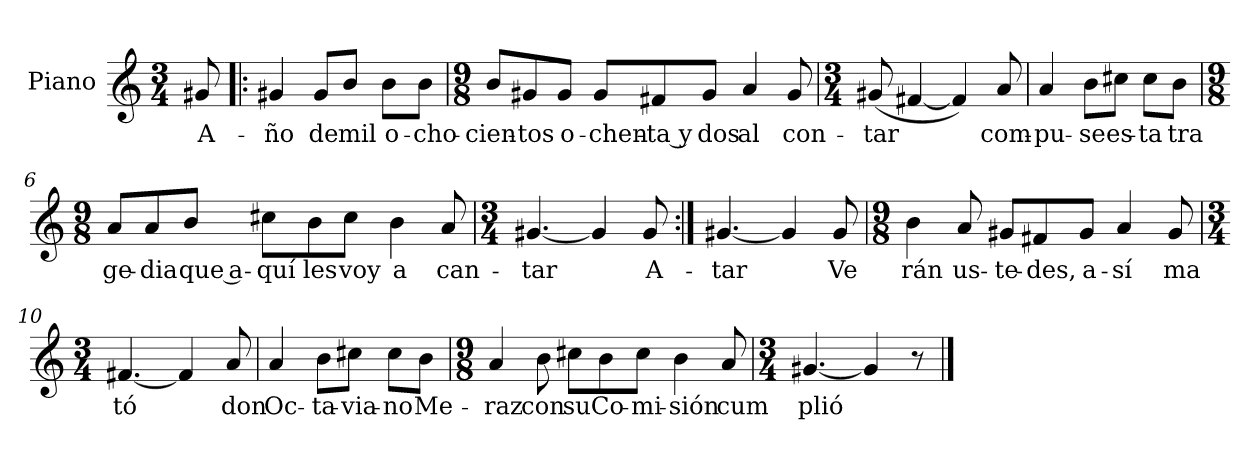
**kern	**text
*part1	*part1
*staff1	*staff1
*I"Piano	*
*I'Pno.	*
*clefG2	*
*k[]	*
*M3/4	*
=1	=1
8g#X/	A-
=2!|:	=2!|:
4g#X/	-ño
8g#/L	de
8b/J	mil
8b\L	o-
8b\J	-cho-
=3	=3
*M9/8	*
8b/L	-cien-
8g#X/	-tos
8g#/J	o-
8g#/L	-chen-
8f#X/	-ta y
8g#/J	dos
4a/	al
8g#/	con-
=4	=4
*M3/4	*
(8g#X/	-tar
[4f#X/	.
4f#/])	.
8a/	com-
=5	=5
4a/	-pu-
8b\L	-se
8cc#X\J	es-
8cc#\L	-ta
8b\J	tra
!!LO:LB:g=z
=6	=6
*M9/8	*
8a/L	-ge-
8a/	-dia
8b/J	que a-
8cc#X\L	-quí
8b\	les
8cc#\J	voy
4b\	a
8a/	can-
=7	=7
*M3/4	*
[4.g#X/	-tar
4g#/]	.
8g#/	A-
=8:|!	=8:|!
[4.g#X/	-tar
4g#/]	.
8g#/	Ve
=9	=9
*M9/8	*
4b\	-rán
8a/	us-
8g#X/L	-te-
8f#X/	-des,
8g#/J	a-
4a/	-sí
8g#/	ma
!!LO:LB:g=z
=10	=10
*M3/4	*
[4.f#X/	-tó
4f#/]	.
8a/	don
=11	=11
4a/	Oc-
8b\L	-ta-
8cc#X\J	-via-
8cc#\L	-no
8b\J	Me-
=12	=12
*M9/8	*
4a/	-raz
8b\	con
8cc#X\L	su
8b\	Co-
8cc#\J	-mi-
4b\	-sión
8a/	cum
=13	=13
*M3/4	*
[4.g#X/	-plió
4g#/]	.
8r	.
==	==
*-	*-
